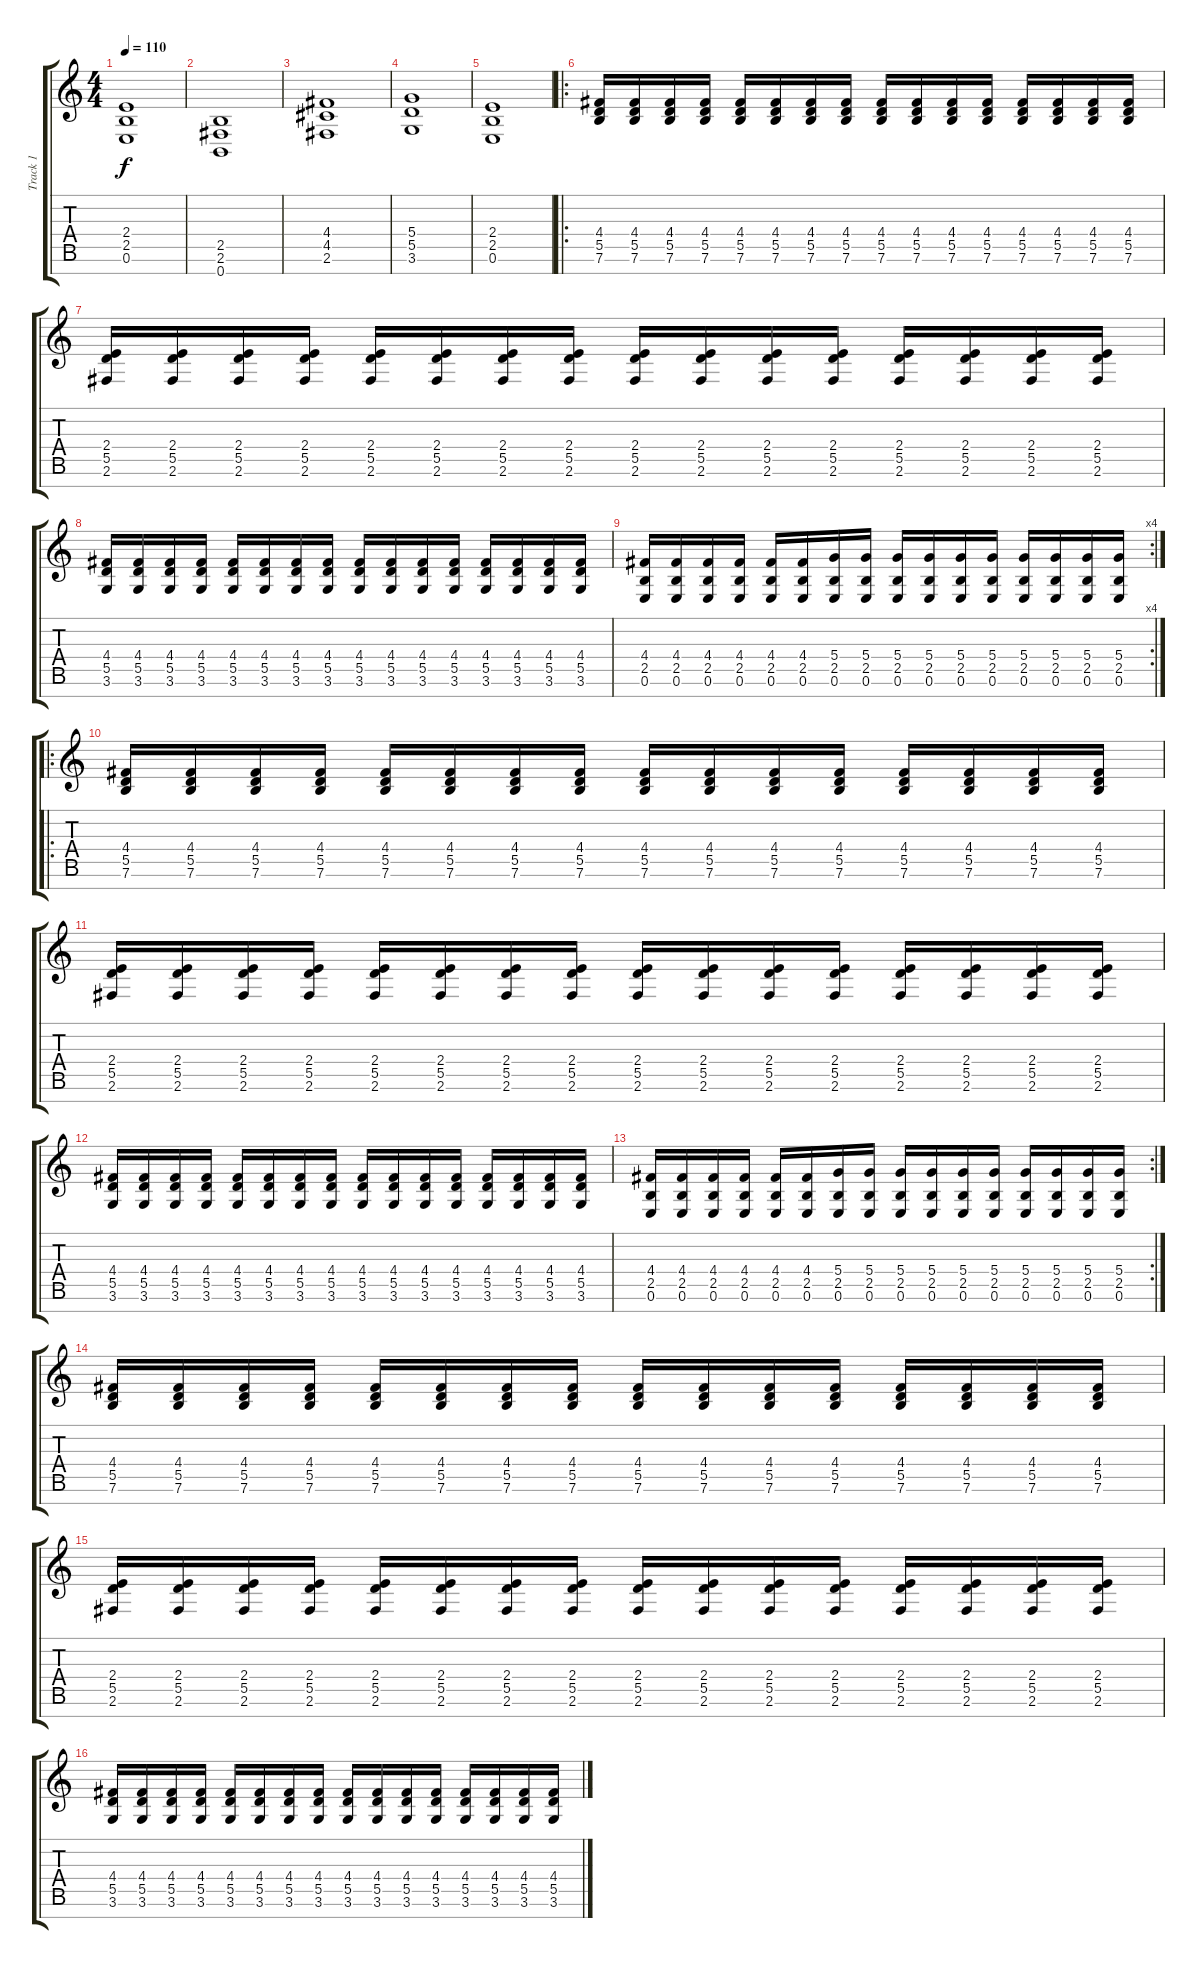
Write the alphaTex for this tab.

\track ("Track 1" "Track 1") {instrument electricguitarjazz}
\staff {score tabs}
\tuning (E4 B3 G3 D3 A2 E2 B1) {hide}
\ts (4 4)
\tempo 110
\clef g2
\ks c
(2.4 2.5 0.6).1{dy f} |
(2.5 2.6 0.7).1 |
(4.4 4.5 2.6).1 |
(5.4 5.5 3.6).1 |
(2.4 2.5 0.6).1 |
\ro
(4.4 5.5 7.6).16 (4.4 5.5 7.6).16 (4.4 5.5 7.6).16 (4.4 5.5 7.6).16 (4.4 5.5 7.6).16 (4.4 5.5 7.6).16 (4.4 5.5 7.6).16 (4.4 5.5 7.6).16 (4.4 5.5 7.6).16 (4.4 5.5 7.6).16 (4.4 5.5 7.6).16 (4.4 5.5 7.6).16 (4.4 5.5 7.6).16 (4.4 5.5 7.6).16 (4.4 5.5 7.6).16 (4.4 5.5 7.6).16 |
(2.4 5.5 2.6).16 (2.4 5.5 2.6).16 (2.4 5.5 2.6).16 (2.4 5.5 2.6).16 (2.4 5.5 2.6).16 (2.4 5.5 2.6).16 (2.4 5.5 2.6).16 (2.4 5.5 2.6).16 (2.4 5.5 2.6).16 (2.4 5.5 2.6).16 (2.4 5.5 2.6).16 (2.4 5.5 2.6).16 (2.4 5.5 2.6).16 (2.4 5.5 2.6).16 (2.4 5.5 2.6).16 (2.4 5.5 2.6).16 |
(4.4 5.5 3.6).16 (4.4 5.5 3.6).16 (4.4 5.5 3.6).16 (4.4 5.5 3.6).16 (4.4 5.5 3.6).16 (4.4 5.5 3.6).16 (4.4 5.5 3.6).16 (4.4 5.5 3.6).16 (4.4 5.5 3.6).16 (4.4 5.5 3.6).16 (4.4 5.5 3.6).16 (4.4 5.5 3.6).16 (4.4 5.5 3.6).16 (4.4 5.5 3.6).16 (4.4 5.5 3.6).16 (4.4 5.5 3.6).16 |
\rc 4
(4.4 2.5 0.6).16 (4.4 2.5 0.6).16 (4.4 2.5 0.6).16 (4.4 2.5 0.6).16 (4.4 2.5 0.6).16 (4.4 2.5 0.6).16 (5.4 2.5 0.6).16 (5.4 2.5 0.6).16 (5.4 2.5 0.6).16 (5.4 2.5 0.6).16 (5.4 2.5 0.6).16 (5.4 2.5 0.6).16 (5.4 2.5 0.6).16 (5.4 2.5 0.6).16 (5.4 2.5 0.6).16 (5.4 2.5 0.6).16 |
\ro
(4.4 5.5 7.6).16 (4.4 5.5 7.6).16 (4.4 5.5 7.6).16 (4.4 5.5 7.6).16 (4.4 5.5 7.6).16 (4.4 5.5 7.6).16 (4.4 5.5 7.6).16 (4.4 5.5 7.6).16 (4.4 5.5 7.6).16 (4.4 5.5 7.6).16 (4.4 5.5 7.6).16 (4.4 5.5 7.6).16 (4.4 5.5 7.6).16 (4.4 5.5 7.6).16 (4.4 5.5 7.6).16 (4.4 5.5 7.6).16 |
(2.4 5.5 2.6).16 (2.4 5.5 2.6).16 (2.4 5.5 2.6).16 (2.4 5.5 2.6).16 (2.4 5.5 2.6).16 (2.4 5.5 2.6).16 (2.4 5.5 2.6).16 (2.4 5.5 2.6).16 (2.4 5.5 2.6).16 (2.4 5.5 2.6).16 (2.4 5.5 2.6).16 (2.4 5.5 2.6).16 (2.4 5.5 2.6).16 (2.4 5.5 2.6).16 (2.4 5.5 2.6).16 (2.4 5.5 2.6).16 |
(4.4 5.5 3.6).16 (4.4 5.5 3.6).16 (4.4 5.5 3.6).16 (4.4 5.5 3.6).16 (4.4 5.5 3.6).16 (4.4 5.5 3.6).16 (4.4 5.5 3.6).16 (4.4 5.5 3.6).16 (4.4 5.5 3.6).16 (4.4 5.5 3.6).16 (4.4 5.5 3.6).16 (4.4 5.5 3.6).16 (4.4 5.5 3.6).16 (4.4 5.5 3.6).16 (4.4 5.5 3.6).16 (4.4 5.5 3.6).16 |
\rc 2
(4.4 2.5 0.6).16 (4.4 2.5 0.6).16 (4.4 2.5 0.6).16 (4.4 2.5 0.6).16 (4.4 2.5 0.6).16 (4.4 2.5 0.6).16 (5.4 2.5 0.6).16 (5.4 2.5 0.6).16 (5.4 2.5 0.6).16 (5.4 2.5 0.6).16 (5.4 2.5 0.6).16 (5.4 2.5 0.6).16 (5.4 2.5 0.6).16 (5.4 2.5 0.6).16 (5.4 2.5 0.6).16 (5.4 2.5 0.6).16 |
(4.4 5.5 7.6).16 (4.4 5.5 7.6).16 (4.4 5.5 7.6).16 (4.4 5.5 7.6).16 (4.4 5.5 7.6).16 (4.4 5.5 7.6).16 (4.4 5.5 7.6).16 (4.4 5.5 7.6).16 (4.4 5.5 7.6).16 (4.4 5.5 7.6).16 (4.4 5.5 7.6).16 (4.4 5.5 7.6).16 (4.4 5.5 7.6).16 (4.4 5.5 7.6).16 (4.4 5.5 7.6).16 (4.4 5.5 7.6).16 |
(2.4 5.5 2.6).16 (2.4 5.5 2.6).16 (2.4 5.5 2.6).16 (2.4 5.5 2.6).16 (2.4 5.5 2.6).16 (2.4 5.5 2.6).16 (2.4 5.5 2.6).16 (2.4 5.5 2.6).16 (2.4 5.5 2.6).16 (2.4 5.5 2.6).16 (2.4 5.5 2.6).16 (2.4 5.5 2.6).16 (2.4 5.5 2.6).16 (2.4 5.5 2.6).16 (2.4 5.5 2.6).16 (2.4 5.5 2.6).16 |
(4.4 5.5 3.6).16 (4.4 5.5 3.6).16 (4.4 5.5 3.6).16 (4.4 5.5 3.6).16 (4.4 5.5 3.6).16 (4.4 5.5 3.6).16 (4.4 5.5 3.6).16 (4.4 5.5 3.6).16 (4.4 5.5 3.6).16 (4.4 5.5 3.6).16 (4.4 5.5 3.6).16 (4.4 5.5 3.6).16 (4.4 5.5 3.6).16 (4.4 5.5 3.6).16 (4.4 5.5 3.6).16 (4.4 5.5 3.6).16
